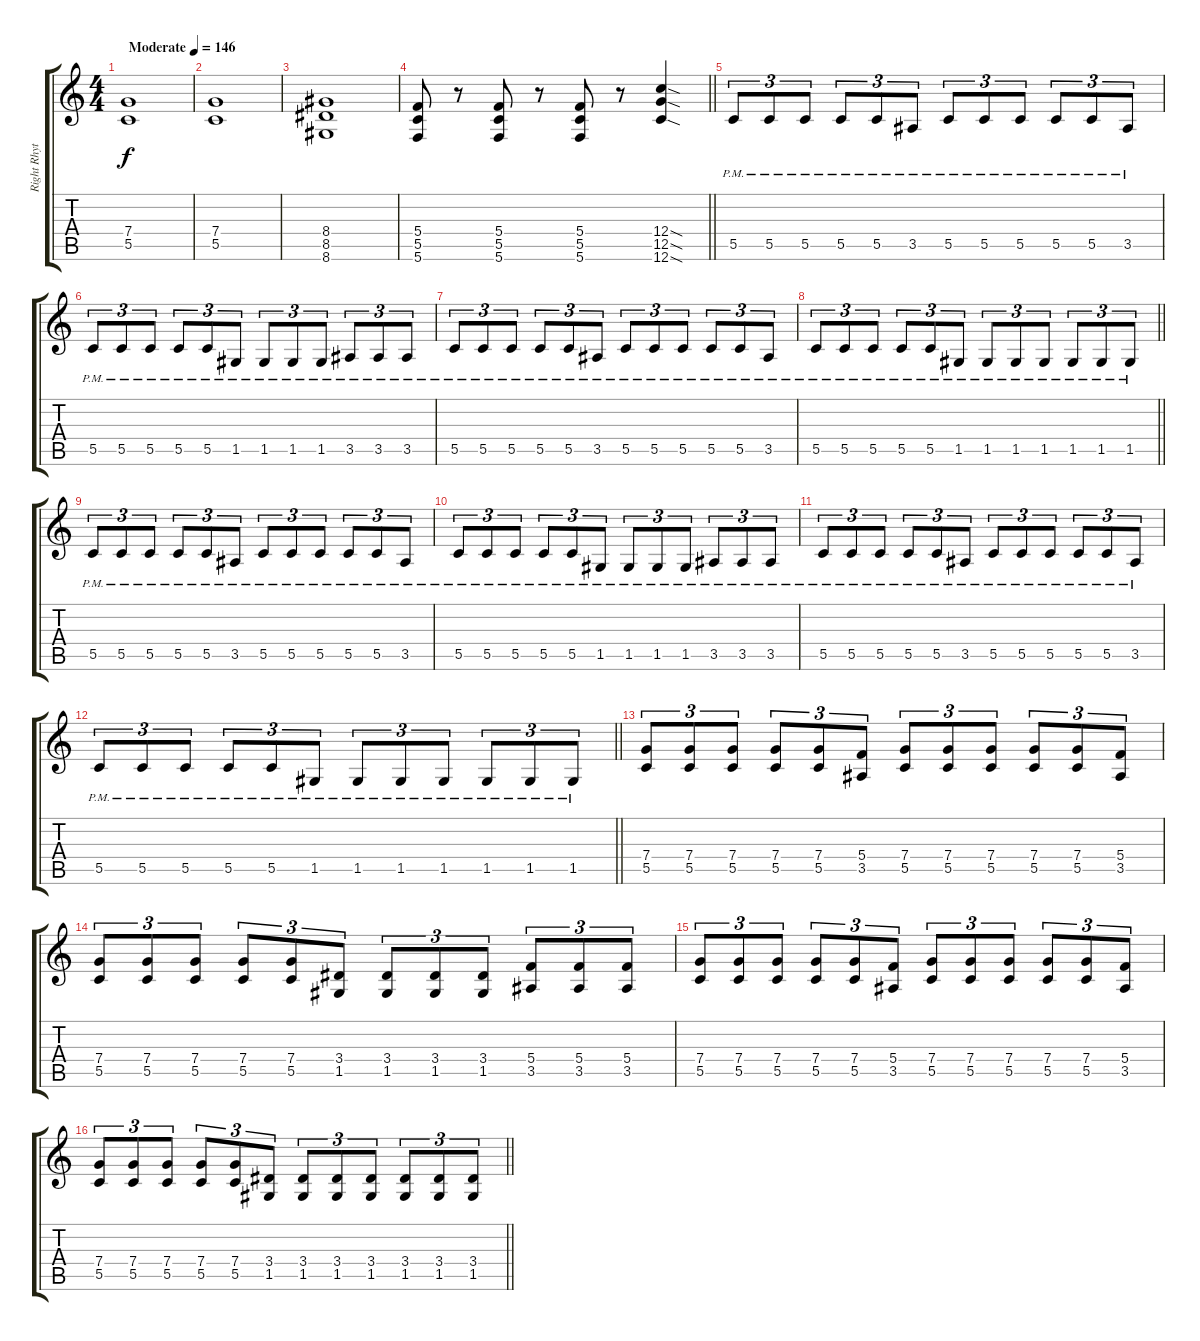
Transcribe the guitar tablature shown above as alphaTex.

\track ("Right Rhythm" "Right Rhyt") {instrument distortionguitar}
\staff {score tabs}
\tuning (D4 A3 F3 C3 G2 C2) {hide}
\ts (4 4)
\section ("" "")
\tempo (146 "Moderate")
\clef g2
\ks c
(7.4 5.5).1{dy f instrument distortionguitar} |
(7.4 5.5).1 |
(8.4 8.5 8.6).1 |
\barLineRight lightlight
(5.4 5.5 5.6).8 r.8 (5.4 5.5 5.6).8 r.8 (5.4 5.5 5.6).8 r.8 (12.4{sod} 12.5{sod} 12.6{sod}).4 |
\section ("" "")
5.5{pm}.8{tu (3 2)} 5.5{pm}.8{tu (3 2)} 5.5{pm}.8{tu (3 2)} 5.5{pm}.8{tu (3 2)} 5.5{pm}.8{tu (3 2)} 3.5{pm}.8{tu (3 2)} 5.5{pm}.8{tu (3 2)} 5.5{pm}.8{tu (3 2)} 5.5{pm}.8{tu (3 2)} 5.5{pm}.8{tu (3 2)} 5.5{pm}.8{tu (3 2)} 3.5{pm}.8{tu (3 2)} |
5.5{pm}.8{tu (3 2)} 5.5{pm}.8{tu (3 2)} 5.5{pm}.8{tu (3 2)} 5.5{pm}.8{tu (3 2)} 5.5{pm}.8{tu (3 2)} 1.5{pm}.8{tu (3 2)} 1.5{pm}.8{tu (3 2)} 1.5{pm}.8{tu (3 2)} 1.5{pm}.8{tu (3 2)} 3.5{pm}.8{tu (3 2)} 3.5{pm}.8{tu (3 2)} 3.5{pm}.8{tu (3 2)} |
5.5{pm}.8{tu (3 2)} 5.5{pm}.8{tu (3 2)} 5.5{pm}.8{tu (3 2)} 5.5{pm}.8{tu (3 2)} 5.5{pm}.8{tu (3 2)} 3.5{pm}.8{tu (3 2)} 5.5{pm}.8{tu (3 2)} 5.5{pm}.8{tu (3 2)} 5.5{pm}.8{tu (3 2)} 5.5{pm}.8{tu (3 2)} 5.5{pm}.8{tu (3 2)} 3.5{pm}.8{tu (3 2)} |
\barLineRight lightlight
5.5{pm}.8{tu (3 2)} 5.5{pm}.8{tu (3 2)} 5.5{pm}.8{tu (3 2)} 5.5{pm}.8{tu (3 2)} 5.5{pm}.8{tu (3 2)} 1.5{pm}.8{tu (3 2)} 1.5{pm}.8{tu (3 2)} 1.5{pm}.8{tu (3 2)} 1.5{pm}.8{tu (3 2)} 1.5{pm}.8{tu (3 2)} 1.5{pm}.8{tu (3 2)} 1.5{pm}.8{tu (3 2)} |
5.5{pm}.8{tu (3 2)} 5.5{pm}.8{tu (3 2)} 5.5{pm}.8{tu (3 2)} 5.5{pm}.8{tu (3 2)} 5.5{pm}.8{tu (3 2)} 3.5{pm}.8{tu (3 2)} 5.5{pm}.8{tu (3 2)} 5.5{pm}.8{tu (3 2)} 5.5{pm}.8{tu (3 2)} 5.5{pm}.8{tu (3 2)} 5.5{pm}.8{tu (3 2)} 3.5{pm}.8{tu (3 2)} |
5.5{pm}.8{tu (3 2)} 5.5{pm}.8{tu (3 2)} 5.5{pm}.8{tu (3 2)} 5.5{pm}.8{tu (3 2)} 5.5{pm}.8{tu (3 2)} 1.5{pm}.8{tu (3 2)} 1.5{pm}.8{tu (3 2)} 1.5{pm}.8{tu (3 2)} 1.5{pm}.8{tu (3 2)} 3.5{pm}.8{tu (3 2)} 3.5{pm}.8{tu (3 2)} 3.5{pm}.8{tu (3 2)} |
5.5{pm}.8{tu (3 2)} 5.5{pm}.8{tu (3 2)} 5.5{pm}.8{tu (3 2)} 5.5{pm}.8{tu (3 2)} 5.5{pm}.8{tu (3 2)} 3.5{pm}.8{tu (3 2)} 5.5{pm}.8{tu (3 2)} 5.5{pm}.8{tu (3 2)} 5.5{pm}.8{tu (3 2)} 5.5{pm}.8{tu (3 2)} 5.5{pm}.8{tu (3 2)} 3.5{pm}.8{tu (3 2)} |
\barLineRight lightlight
5.5{pm}.8{tu (3 2)} 5.5{pm}.8{tu (3 2)} 5.5{pm}.8{tu (3 2)} 5.5{pm}.8{tu (3 2)} 5.5{pm}.8{tu (3 2)} 1.5{pm}.8{tu (3 2)} 1.5{pm}.8{tu (3 2)} 1.5{pm}.8{tu (3 2)} 1.5{pm}.8{tu (3 2)} 1.5{pm}.8{tu (3 2)} 1.5{pm}.8{tu (3 2)} 1.5{pm}.8{tu (3 2)} |
\section ("" "")
(7.4 5.5).8{tu (3 2)} (7.4 5.5).8{tu (3 2)} (7.4 5.5).8{tu (3 2)} (7.4 5.5).8{tu (3 2)} (7.4 5.5).8{tu (3 2)} (5.4 3.5).8{tu (3 2)} (7.4 5.5).8{tu (3 2)} (7.4 5.5).8{tu (3 2)} (7.4 5.5).8{tu (3 2)} (7.4 5.5).8{tu (3 2)} (7.4 5.5).8{tu (3 2)} (5.4 3.5).8{tu (3 2)} |
(7.4 5.5).8{tu (3 2)} (7.4 5.5).8{tu (3 2)} (7.4 5.5).8{tu (3 2)} (7.4 5.5).8{tu (3 2)} (7.4 5.5).8{tu (3 2)} (3.4 1.5).8{tu (3 2)} (3.4 1.5).8{tu (3 2)} (3.4 1.5).8{tu (3 2)} (3.4 1.5).8{tu (3 2)} (5.4 3.5).8{tu (3 2)} (5.4 3.5).8{tu (3 2)} (5.4 3.5).8{tu (3 2)} |
(7.4 5.5).8{tu (3 2)} (7.4 5.5).8{tu (3 2)} (7.4 5.5).8{tu (3 2)} (7.4 5.5).8{tu (3 2)} (7.4 5.5).8{tu (3 2)} (5.4 3.5).8{tu (3 2)} (7.4 5.5).8{tu (3 2)} (7.4 5.5).8{tu (3 2)} (7.4 5.5).8{tu (3 2)} (7.4 5.5).8{tu (3 2)} (7.4 5.5).8{tu (3 2)} (5.4 3.5).8{tu (3 2)} |
\barLineRight lightlight
(7.4 5.5).8{tu (3 2)} (7.4 5.5).8{tu (3 2)} (7.4 5.5).8{tu (3 2)} (7.4 5.5).8{tu (3 2)} (7.4 5.5).8{tu (3 2)} (3.4 1.5).8{tu (3 2)} (3.4 1.5).8{tu (3 2)} (3.4 1.5).8{tu (3 2)} (3.4 1.5).8{tu (3 2)} (3.4 1.5).8{tu (3 2)} (3.4 1.5).8{tu (3 2)} (3.4 1.5).8{tu (3 2)}
